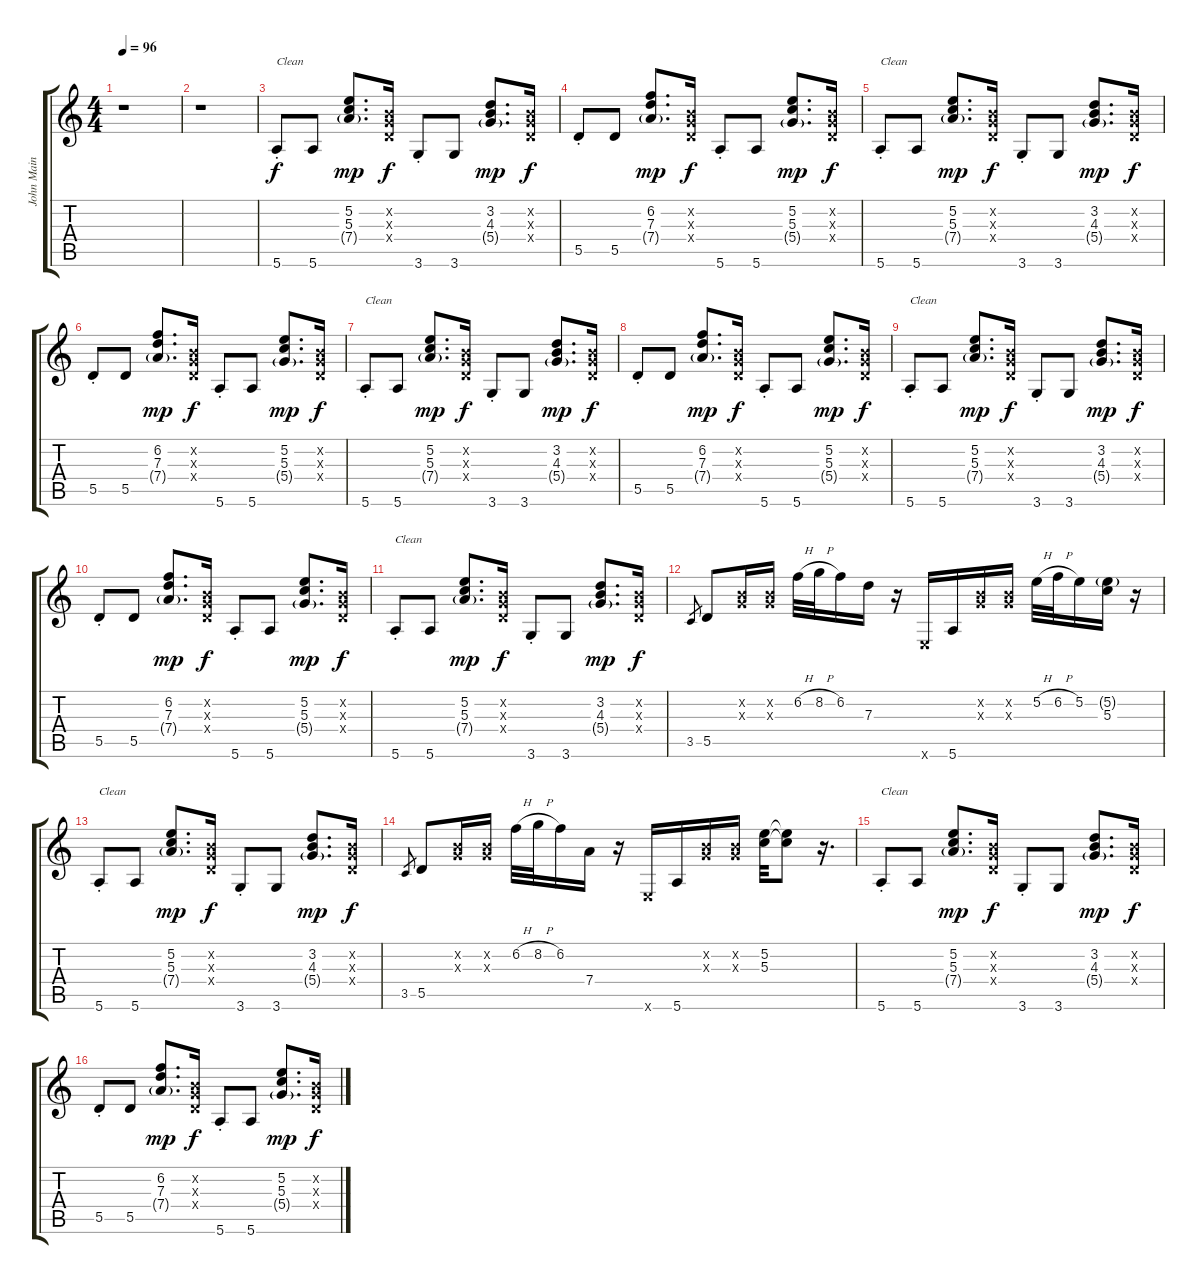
\track ("John Main guitar" "John Main ") {instrument electricguitarclean}
\staff {score tabs}
\tuning (E4 B3 G3 D3 A2 E2) {hide}
\ts (4 4)
\tempo 96
\clef g2
\ks c
r.1{dy f instrument electricguitarclean} |
r.1 |
5.6{st}.8{txt "Clean"} 5.6.8 (5.2 5.3 7.4{g}).8{d dy mp} (0.2{x} 0.3{x} 0.4{x}).16{dy f} 3.6{st}.8 3.6.8 (3.2 4.3 5.4{g}).8{d dy mp} (0.2{x} 0.3{x} 0.4{x}).16{dy f} |
5.5{st}.8 5.5.8 (6.2 7.3 7.4{g}).8{d dy mp} (0.2{x} 0.3{x} 0.4{x}).16{dy f} 5.6{st}.8 5.6.8 (5.2 5.3 5.4{g}).8{d dy mp} (0.2{x} 0.3{x} 0.4{x}).16{dy f} |
5.6{st}.8{txt "Clean"} 5.6.8 (5.2 5.3 7.4{g}).8{d dy mp} (0.2{x} 0.3{x} 0.4{x}).16{dy f} 3.6{st}.8 3.6.8 (3.2 4.3 5.4{g}).8{d dy mp} (0.2{x} 0.3{x} 0.4{x}).16{dy f} |
5.5{st}.8 5.5.8 (6.2 7.3 7.4{g}).8{d dy mp} (0.2{x} 0.3{x} 0.4{x}).16{dy f} 5.6{st}.8 5.6.8 (5.2 5.3 5.4{g}).8{d dy mp} (0.2{x} 0.3{x} 0.4{x}).16{dy f} |
5.6{st}.8{txt "Clean"} 5.6.8 (5.2 5.3 7.4{g}).8{d dy mp} (0.2{x} 0.3{x} 0.4{x}).16{dy f} 3.6{st}.8 3.6.8 (3.2 4.3 5.4{g}).8{d dy mp} (0.2{x} 0.3{x} 0.4{x}).16{dy f} |
5.5{st}.8 5.5.8 (6.2 7.3 7.4{g}).8{d dy mp} (0.2{x} 0.3{x} 0.4{x}).16{dy f} 5.6{st}.8 5.6.8 (5.2 5.3 5.4{g}).8{d dy mp} (0.2{x} 0.3{x} 0.4{x}).16{dy f} |
5.6{st}.8{txt "Clean"} 5.6.8 (5.2 5.3 7.4{g}).8{d dy mp} (0.2{x} 0.3{x} 0.4{x}).16{dy f} 3.6{st}.8 3.6.8 (3.2 4.3 5.4{g}).8{d dy mp} (0.2{x} 0.3{x} 0.4{x}).16{dy f} |
5.5{st}.8 5.5.8 (6.2 7.3 7.4{g}).8{d dy mp} (0.2{x} 0.3{x} 0.4{x}).16{dy f} 5.6{st}.8 5.6.8 (5.2 5.3 5.4{g}).8{d dy mp} (0.2{x} 0.3{x} 0.4{x}).16{dy f} |
5.6{st}.8{txt "Clean"} 5.6.8 (5.2 5.3 7.4{g}).8{d dy mp} (0.2{x} 0.3{x} 0.4{x}).16{dy f} 3.6{st}.8 3.6.8 (3.2 4.3 5.4{g}).8{d dy mp} (0.2{x} 0.3{x} 0.4{x}).16{dy f} |
3.5.8{gr} 5.5.8 (0.2{x} 0.3{x}).16 (0.2{x} 0.3{x}).16 6.2{h}.32 8.2{h}.32 6.2.16 7.3.16 r.16 0.6{x}.16 5.6.16 (0.2{x} 0.3{x}).16 (0.2{x} 0.3{x}).16 5.2{h}.32 6.2{h}.32 5.2.16 (5.2{g} 5.3).16 r.16 |
5.6{st}.8{txt "Clean"} 5.6.8 (5.2 5.3 7.4{g}).8{d dy mp} (0.2{x} 0.3{x} 0.4{x}).16{dy f} 3.6{st}.8 3.6.8 (3.2 4.3 5.4{g}).8{d dy mp} (0.2{x} 0.3{x} 0.4{x}).16{dy f} |
3.5.8{gr} 5.5.8 (0.2{x} 0.3{x}).16 (0.2{x} 0.3{x}).16 6.2{h}.32 8.2{h}.32 6.2.16 7.4.16 r.16 0.6{x}.16 5.6.16 (0.2{x} 0.3{x}).16 (0.2{x} 0.3{x}).16 (5.2 5.3).32 (5.2{t} 5.3{t}).8 r.16{d} |
5.6{st}.8{txt "Clean"} 5.6.8 (5.2 5.3 7.4{g}).8{d dy mp} (0.2{x} 0.3{x} 0.4{x}).16{dy f} 3.6{st}.8 3.6.8 (3.2 4.3 5.4{g}).8{d dy mp} (0.2{x} 0.3{x} 0.4{x}).16{dy f} |
5.5{st}.8 5.5.8 (6.2 7.3 7.4{g}).8{d dy mp} (0.2{x} 0.3{x} 0.4{x}).16{dy f} 5.6{st}.8 5.6.8 (5.2 5.3 5.4{g}).8{d dy mp} (0.2{x} 0.3{x} 0.4{x}).16{dy f}
